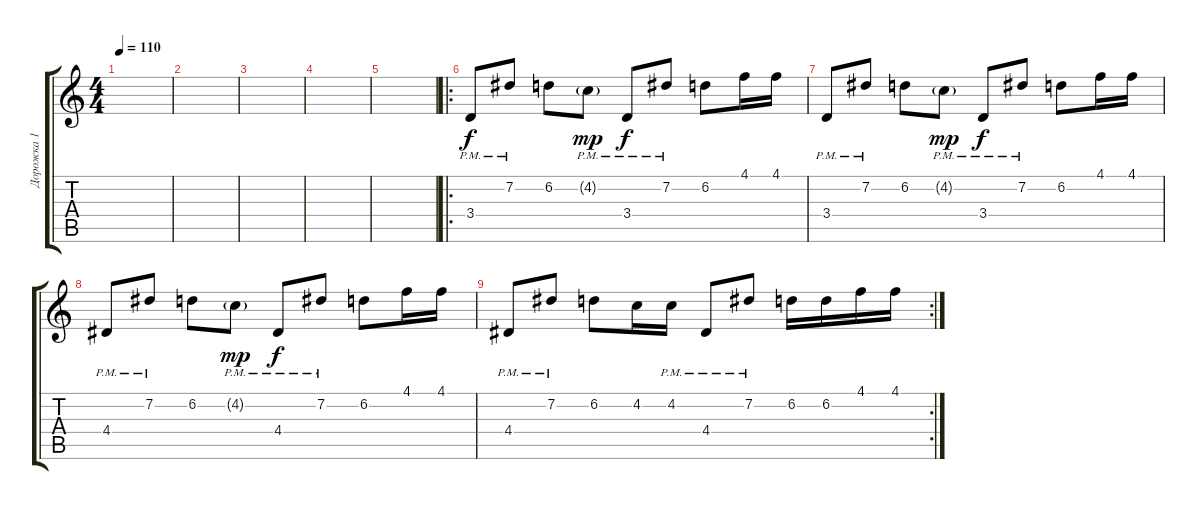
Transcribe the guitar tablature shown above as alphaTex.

\track ("Дорожка 1" "Дорожка 1") {instrument overdrivenguitar}
\staff {score tabs}
\tuning (Db4 Ab3 E3 B2 Gb2 B1) {hide}
\ts (4 4)
\tempo 110
\clef g2
\ks c
|
|
|
|
|
\ro
3.4{pm}.8 7.2{pm}.8 6.2.8 4.2{g pm}.8{dy mp} 3.4{pm}.8{dy f} 7.2{pm}.8 6.2.8 4.1.16 4.1.16 |
3.4{pm}.8 7.2{pm}.8 6.2.8 4.2{g pm}.8{dy mp} 3.4{pm}.8{dy f} 7.2{pm}.8 6.2.8 4.1.16 4.1.16 |
4.4{pm}.8 7.2{pm}.8 6.2.8 4.2{g pm}.8{dy mp} 4.4{pm}.8{dy f} 7.2{pm}.8 6.2.8 4.1.16 4.1.16 |
\rc 2
4.4{pm}.8 7.2{pm}.8 6.2.8 4.2.16 4.2{pm}.16 4.4{pm}.8 7.2{pm}.8 6.2.16 6.2.16 4.1.16 4.1.16
